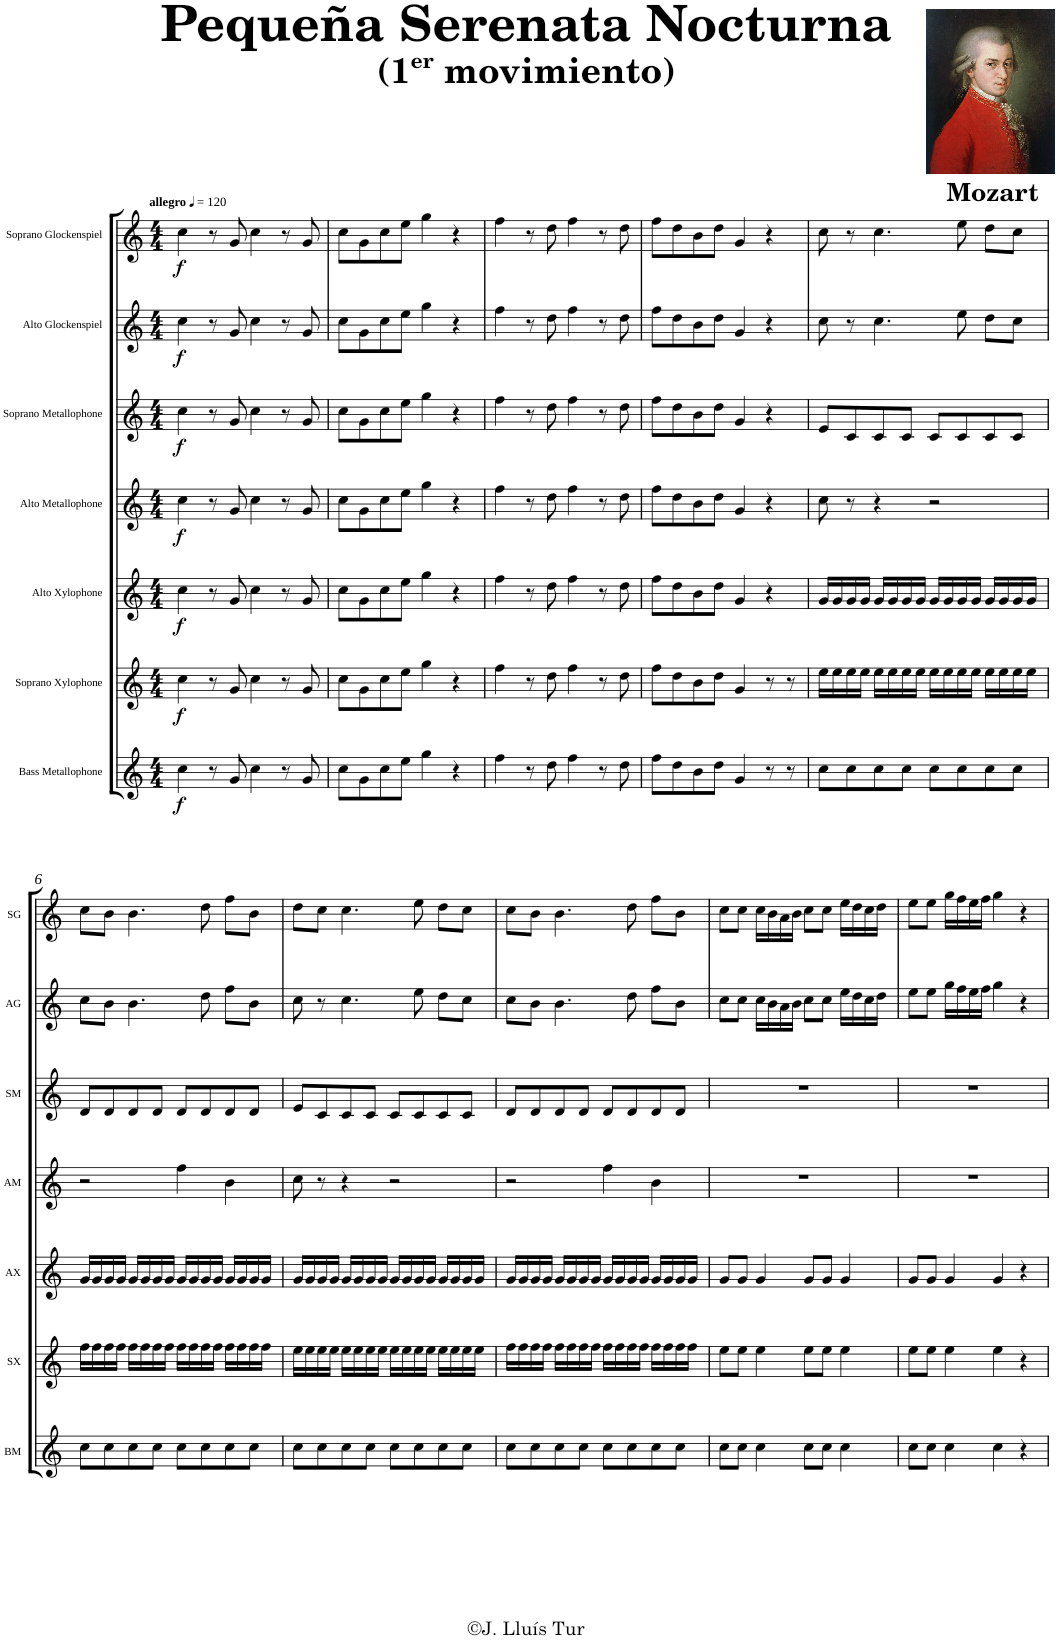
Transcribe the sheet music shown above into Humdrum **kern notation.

**kern	**dynam	**kern	**dynam	**kern	**dynam	**kern	**dynam	**kern	**dynam	**kern	**dynam	**kern	**dynam
*part7	*part7	*part6	*part6	*part5	*part5	*part4	*part4	*part3	*part3	*part2	*part2	*part1	*part1
*staff7	*staff7	*staff6	*staff6	*staff5	*staff5	*staff4	*staff4	*staff3	*staff3	*staff2	*staff2	*staff1	*staff1
*I"Bass Metallophone	*	*I"Soprano Xylophone	*	*I"Alto Xylophone	*	*I"Alto Metallophone	*	*I"Soprano Metallophone	*	*I"Alto Glockenspiel	*	*I"Soprano Glockenspiel	*
*I'BM	*	*I'SX	*	*I'AX	*	*I'AM	*	*I'SM	*	*I'AG	*	*I'SG	*
*clefG2	*	*clefG2	*	*clefG2	*	*clefG2	*	*clefG2	*	*clefG2	*	*clefG2	*
*Trd7c12	*	*Trd-7c-12	*	*	*	*	*	*Trd-7c-12	*	*Trd-7c-12	*	*Trd-14c-24	*
*k[]	*	*k[]	*	*k[]	*	*k[]	*	*k[]	*	*k[]	*	*k[]	*
*M4/4	*	*M4/4	*	*M4/4	*	*M4/4	*	*M4/4	*	*M4/4	*	*M4/4	*
*MM120	*	*MM120	*	*MM120	*	*MM120	*	*MM120	*	*MM120	*	*MM120	*
=1	=1	=1	=1	=1	=1	=1	=1	=1	=1	=1	=1	=1	=1
!	!	!	!	!	!	!	!	!	!	!	!	!LO:TX:a:B:t=allegro	!
!	!LO:DY:b	!	!LO:DY:b	!	!LO:DY:b	!	!LO:DY:b	!	!LO:DY:b	!	!LO:DY:b	!	!LO:DY:b
4cc\	f	4cc\	f	4cc\	f	4cc\	f	4cc\	f	4cc\	f	4cc\	f
8r	.	8r	.	8r	.	8r	.	8r	.	8r	.	8r	.
8g/	.	8g/	.	8g/	.	8g/	.	8g/	.	8g/	.	8g/	.
4cc\	.	4cc\	.	4cc\	.	4cc\	.	4cc\	.	4cc\	.	4cc\	.
8r	.	8r	.	8r	.	8r	.	8r	.	8r	.	8r	.
8g/	.	8g/	.	8g/	.	8g/	.	8g/	.	8g/	.	8g/	.
=2	=2	=2	=2	=2	=2	=2	=2	=2	=2	=2	=2	=2	=2
8cc\L	.	8cc\L	.	8cc\L	.	8cc\L	.	8cc\L	.	8cc\L	.	8cc\L	.
8g\	.	8g\	.	8g\	.	8g\	.	8g\	.	8g\	.	8g\	.
8cc\	.	8cc\	.	8cc\	.	8cc\	.	8cc\	.	8cc\	.	8cc\	.
8ee\J	.	8ee\J	.	8ee\J	.	8ee\J	.	8ee\J	.	8ee\J	.	8ee\J	.
4gg\	.	4gg\	.	4gg\	.	4gg\	.	4gg\	.	4gg\	.	4gg\	.
4r	.	4r	.	4r	.	4r	.	4r	.	4r	.	4r	.
=3	=3	=3	=3	=3	=3	=3	=3	=3	=3	=3	=3	=3	=3
4ff\	.	4ff\	.	4ff\	.	4ff\	.	4ff\	.	4ff\	.	4ff\	.
8r	.	8r	.	8r	.	8r	.	8r	.	8r	.	8r	.
8dd\	.	8dd\	.	8dd\	.	8dd\	.	8dd\	.	8dd\	.	8dd\	.
4ff\	.	4ff\	.	4ff\	.	4ff\	.	4ff\	.	4ff\	.	4ff\	.
8r	.	8r	.	8r	.	8r	.	8r	.	8r	.	8r	.
8dd\	.	8dd\	.	8dd\	.	8dd\	.	8dd\	.	8dd\	.	8dd\	.
=4	=4	=4	=4	=4	=4	=4	=4	=4	=4	=4	=4	=4	=4
8ff\L	.	8ff\L	.	8ff\L	.	8ff\L	.	8ff\L	.	8ff\L	.	8ff\L	.
8dd\	.	8dd\	.	8dd\	.	8dd\	.	8dd\	.	8dd\	.	8dd\	.
8b\	.	8b\	.	8b\	.	8b\	.	8b\	.	8b\	.	8b\	.
8dd\J	.	8dd\J	.	8dd\J	.	8dd\J	.	8dd\J	.	8dd\J	.	8dd\J	.
4g/	.	4g/	.	4g/	.	4g/	.	4g/	.	4g/	.	4g/	.
8r	.	8r	.	4r	.	4r	.	4r	.	4r	.	4r	.
8r	.	8r	.	.	.	.	.	.	.	.	.	.	.
=5	=5	=5	=5	=5	=5	=5	=5	=5	=5	=5	=5	=5	=5
8cc\L	.	16ee\LL	.	16g/LL	.	8cc\	.	8e/L	.	8cc\	.	8cc\	.
.	.	16ee\	.	16g/	.	.	.	.	.	.	.	.	.
8cc\	.	16ee\	.	16g/	.	8r	.	8c/	.	8r	.	8r	.
.	.	16ee\JJ	.	16g/JJ	.	.	.	.	.	.	.	.	.
8cc\	.	16ee\LL	.	16g/LL	.	4r	.	8c/	.	4.cc\	.	4.cc\	.
.	.	16ee\	.	16g/	.	.	.	.	.	.	.	.	.
8cc\J	.	16ee\	.	16g/	.	.	.	8c/J	.	.	.	.	.
.	.	16ee\JJ	.	16g/JJ	.	.	.	.	.	.	.	.	.
8cc\L	.	16ee\LL	.	16g/LL	.	2r	.	8c/L	.	.	.	.	.
.	.	16ee\	.	16g/	.	.	.	.	.	.	.	.	.
8cc\	.	16ee\	.	16g/	.	.	.	8c/	.	8ee\	.	8ee\	.
.	.	16ee\JJ	.	16g/JJ	.	.	.	.	.	.	.	.	.
8cc\	.	16ee\LL	.	16g/LL	.	.	.	8c/	.	8dd\L	.	8dd\L	.
.	.	16ee\	.	16g/	.	.	.	.	.	.	.	.	.
8cc\J	.	16ee\	.	16g/	.	.	.	8c/J	.	8cc\J	.	8cc\J	.
.	.	16ee\JJ	.	16g/JJ	.	.	.	.	.	.	.	.	.
!!LO:LB:g=z
=6	=6	=6	=6	=6	=6	=6	=6	=6	=6	=6	=6	=6	=6
8cc\L	.	16ff\LL	.	16g/LL	.	2r	.	8d/L	.	8cc\L	.	8cc\L	.
.	.	16ff\	.	16g/	.	.	.	.	.	.	.	.	.
8cc\	.	16ff\	.	16g/	.	.	.	8d/	.	8b\J	.	8b\J	.
.	.	16ff\JJ	.	16g/JJ	.	.	.	.	.	.	.	.	.
8cc\	.	16ff\LL	.	16g/LL	.	.	.	8d/	.	4.b\	.	4.b\	.
.	.	16ff\	.	16g/	.	.	.	.	.	.	.	.	.
8cc\J	.	16ff\	.	16g/	.	.	.	8d/J	.	.	.	.	.
.	.	16ff\JJ	.	16g/JJ	.	.	.	.	.	.	.	.	.
8cc\L	.	16ff\LL	.	16g/LL	.	4ff\	.	8d/L	.	.	.	.	.
.	.	16ff\	.	16g/	.	.	.	.	.	.	.	.	.
8cc\	.	16ff\	.	16g/	.	.	.	8d/	.	8dd\	.	8dd\	.
.	.	16ff\JJ	.	16g/JJ	.	.	.	.	.	.	.	.	.
8cc\	.	16ff\LL	.	16g/LL	.	4b\	.	8d/	.	8ff\L	.	8ff\L	.
.	.	16ff\	.	16g/	.	.	.	.	.	.	.	.	.
8cc\J	.	16ff\	.	16g/	.	.	.	8d/J	.	8b\J	.	8b\J	.
.	.	16ff\JJ	.	16g/JJ	.	.	.	.	.	.	.	.	.
=7	=7	=7	=7	=7	=7	=7	=7	=7	=7	=7	=7	=7	=7
8cc\L	.	16ee\LL	.	16g/LL	.	8cc\	.	8e/L	.	8cc\	.	8dd\L	.
.	.	16ee\	.	16g/	.	.	.	.	.	.	.	.	.
8cc\	.	16ee\	.	16g/	.	8r	.	8c/	.	8r	.	8cc\J	.
.	.	16ee\JJ	.	16g/JJ	.	.	.	.	.	.	.	.	.
8cc\	.	16ee\LL	.	16g/LL	.	4r	.	8c/	.	4.cc\	.	4.cc\	.
.	.	16ee\	.	16g/	.	.	.	.	.	.	.	.	.
8cc\J	.	16ee\	.	16g/	.	.	.	8c/J	.	.	.	.	.
.	.	16ee\JJ	.	16g/JJ	.	.	.	.	.	.	.	.	.
8cc\L	.	16ee\LL	.	16g/LL	.	2r	.	8c/L	.	.	.	.	.
.	.	16ee\	.	16g/	.	.	.	.	.	.	.	.	.
8cc\	.	16ee\	.	16g/	.	.	.	8c/	.	8ee\	.	8ee\	.
.	.	16ee\JJ	.	16g/JJ	.	.	.	.	.	.	.	.	.
8cc\	.	16ee\LL	.	16g/LL	.	.	.	8c/	.	8dd\L	.	8dd\L	.
.	.	16ee\	.	16g/	.	.	.	.	.	.	.	.	.
8cc\J	.	16ee\	.	16g/	.	.	.	8c/J	.	8cc\J	.	8cc\J	.
.	.	16ee\JJ	.	16g/JJ	.	.	.	.	.	.	.	.	.
=8	=8	=8	=8	=8	=8	=8	=8	=8	=8	=8	=8	=8	=8
8cc\L	.	16ff\LL	.	16g/LL	.	2r	.	8d/L	.	8cc\L	.	8cc\L	.
.	.	16ff\	.	16g/	.	.	.	.	.	.	.	.	.
8cc\	.	16ff\	.	16g/	.	.	.	8d/	.	8b\J	.	8b\J	.
.	.	16ff\JJ	.	16g/JJ	.	.	.	.	.	.	.	.	.
8cc\	.	16ff\LL	.	16g/LL	.	.	.	8d/	.	4.b\	.	4.b\	.
.	.	16ff\	.	16g/	.	.	.	.	.	.	.	.	.
8cc\J	.	16ff\	.	16g/	.	.	.	8d/J	.	.	.	.	.
.	.	16ff\JJ	.	16g/JJ	.	.	.	.	.	.	.	.	.
8cc\L	.	16ff\LL	.	16g/LL	.	4ff\	.	8d/L	.	.	.	.	.
.	.	16ff\	.	16g/	.	.	.	.	.	.	.	.	.
8cc\	.	16ff\	.	16g/	.	.	.	8d/	.	8dd\	.	8dd\	.
.	.	16ff\JJ	.	16g/JJ	.	.	.	.	.	.	.	.	.
8cc\	.	16ff\LL	.	16g/LL	.	4b\	.	8d/	.	8ff\L	.	8ff\L	.
.	.	16ff\	.	16g/	.	.	.	.	.	.	.	.	.
8cc\J	.	16ff\	.	16g/	.	.	.	8d/J	.	8b\J	.	8b\J	.
.	.	16ff\JJ	.	16g/JJ	.	.	.	.	.	.	.	.	.
=9	=9	=9	=9	=9	=9	=9	=9	=9	=9	=9	=9	=9	=9
8cc\L	.	8ee\L	.	8g/L	.	1r	.	1r	.	8cc\L	.	8cc\L	.
8cc\J	.	8ee\J	.	8g/J	.	.	.	.	.	8cc\J	.	8cc\J	.
4cc\	.	4ee\	.	4g/	.	.	.	.	.	16cc\LL	.	16cc\LL	.
.	.	.	.	.	.	.	.	.	.	16b\	.	16b\	.
.	.	.	.	.	.	.	.	.	.	16a\	.	16a\	.
.	.	.	.	.	.	.	.	.	.	16b\JJ	.	16b\JJ	.
8cc\L	.	8ee\L	.	8g/L	.	.	.	.	.	8cc\L	.	8cc\L	.
8cc\J	.	8ee\J	.	8g/J	.	.	.	.	.	8cc\J	.	8cc\J	.
4cc\	.	4ee\	.	4g/	.	.	.	.	.	16ee\LL	.	16ee\LL	.
.	.	.	.	.	.	.	.	.	.	16dd\	.	16dd\	.
.	.	.	.	.	.	.	.	.	.	16cc\	.	16cc\	.
.	.	.	.	.	.	.	.	.	.	16dd\JJ	.	16dd\JJ	.
=10	=10	=10	=10	=10	=10	=10	=10	=10	=10	=10	=10	=10	=10
8cc\L	.	8ee\L	.	8g/L	.	1r	.	1r	.	8ee\L	.	8ee\L	.
8cc\J	.	8ee\J	.	8g/J	.	.	.	.	.	8ee\J	.	8ee\J	.
4cc\	.	4ee\	.	4g/	.	.	.	.	.	16gg\LL	.	16gg\LL	.
.	.	.	.	.	.	.	.	.	.	16ff\	.	16ff\	.
.	.	.	.	.	.	.	.	.	.	16ee\	.	16ee\	.
.	.	.	.	.	.	.	.	.	.	16ff\JJ	.	16ff\JJ	.
4cc\	.	4ee\	.	4g/	.	.	.	.	.	4gg\	.	4gg\	.
4r	.	4r	.	4r	.	.	.	.	.	4r	.	4r	.
=	=	=	=	=	=	=	=	=	=	=	=	=	=
*-	*-	*-	*-	*-	*-	*-	*-	*-	*-	*-	*-	*-	*-
